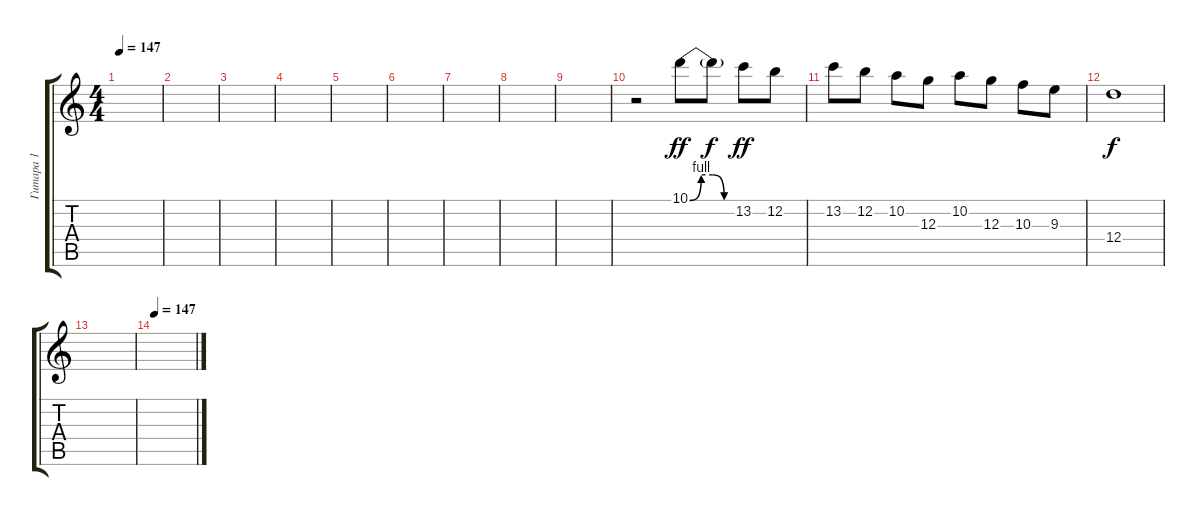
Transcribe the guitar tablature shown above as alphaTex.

\track ("Гитара 1" "Гитара 1") {instrument distortionguitar}
\staff {score tabs}
\tuning (E4 B3 G3 D3 A2 E2) {hide}
\ts (4 4)
\tempo 147
\clef g2
\ks c
|
|
|
|
|
|
|
|
|
r.2 10.1{be (custom 0 0 15 4 30 4 45 0 60 0)}.8{dy ff} 10.1{t}.8{dy f} 13.2.8{dy ff} 12.2.8 |
13.2.8 12.2.8 10.2.8 12.3.8 10.2.8 12.3.8 10.3.8 9.3.8 |
12.4.1{dy f} |
|
\tempo 147
